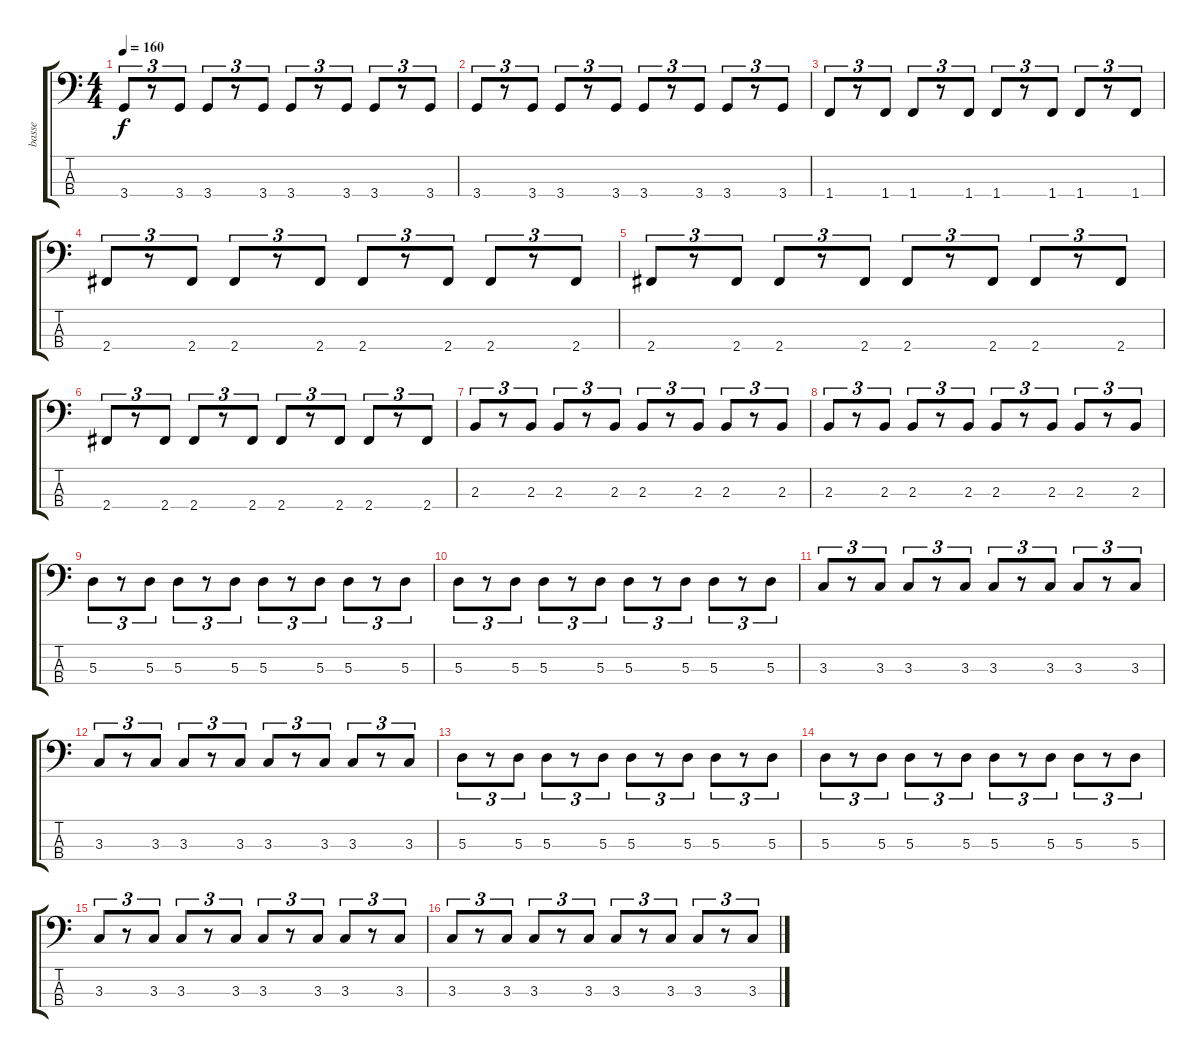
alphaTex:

\track ("basse" "basse") {instrument electricbasspick}
\staff {score tabs}
\tuning (G2 D2 A1 E1) {hide}
\ts (4 4)
\tempo 160
\clef f4
\ks c
3.4.8{tu (3 2) dy f} r.8{tu (3 2)} 3.4.8{tu (3 2)} 3.4.8{tu (3 2)} r.8{tu (3 2)} 3.4.8{tu (3 2)} 3.4.8{tu (3 2)} r.8{tu (3 2)} 3.4.8{tu (3 2)} 3.4.8{tu (3 2)} r.8{tu (3 2)} 3.4.8{tu (3 2)} |
3.4.8{tu (3 2)} r.8{tu (3 2)} 3.4.8{tu (3 2)} 3.4.8{tu (3 2)} r.8{tu (3 2)} 3.4.8{tu (3 2)} 3.4.8{tu (3 2)} r.8{tu (3 2)} 3.4.8{tu (3 2)} 3.4.8{tu (3 2)} r.8{tu (3 2)} 3.4.8{tu (3 2)} |
1.4.8{tu (3 2)} r.8{tu (3 2)} 1.4.8{tu (3 2)} 1.4.8{tu (3 2)} r.8{tu (3 2)} 1.4.8{tu (3 2)} 1.4.8{tu (3 2)} r.8{tu (3 2)} 1.4.8{tu (3 2)} 1.4.8{tu (3 2)} r.8{tu (3 2)} 1.4.8{tu (3 2)} |
2.4.8{tu (3 2)} r.8{tu (3 2)} 2.4.8{tu (3 2)} 2.4.8{tu (3 2)} r.8{tu (3 2)} 2.4.8{tu (3 2)} 2.4.8{tu (3 2)} r.8{tu (3 2)} 2.4.8{tu (3 2)} 2.4.8{tu (3 2)} r.8{tu (3 2)} 2.4.8{tu (3 2)} |
2.4.8{tu (3 2)} r.8{tu (3 2)} 2.4.8{tu (3 2)} 2.4.8{tu (3 2)} r.8{tu (3 2)} 2.4.8{tu (3 2)} 2.4.8{tu (3 2)} r.8{tu (3 2)} 2.4.8{tu (3 2)} 2.4.8{tu (3 2)} r.8{tu (3 2)} 2.4.8{tu (3 2)} |
2.4.8{tu (3 2)} r.8{tu (3 2)} 2.4.8{tu (3 2)} 2.4.8{tu (3 2)} r.8{tu (3 2)} 2.4.8{tu (3 2)} 2.4.8{tu (3 2)} r.8{tu (3 2)} 2.4.8{tu (3 2)} 2.4.8{tu (3 2)} r.8{tu (3 2)} 2.4.8{tu (3 2)} |
2.3.8{tu (3 2)} r.8{tu (3 2)} 2.3.8{tu (3 2)} 2.3.8{tu (3 2)} r.8{tu (3 2)} 2.3.8{tu (3 2)} 2.3.8{tu (3 2)} r.8{tu (3 2)} 2.3.8{tu (3 2)} 2.3.8{tu (3 2)} r.8{tu (3 2)} 2.3.8{tu (3 2)} |
2.3.8{tu (3 2)} r.8{tu (3 2)} 2.3.8{tu (3 2)} 2.3.8{tu (3 2)} r.8{tu (3 2)} 2.3.8{tu (3 2)} 2.3.8{tu (3 2)} r.8{tu (3 2)} 2.3.8{tu (3 2)} 2.3.8{tu (3 2)} r.8{tu (3 2)} 2.3.8{tu (3 2)} |
5.3.8{tu (3 2)} r.8{tu (3 2)} 5.3.8{tu (3 2)} 5.3.8{tu (3 2)} r.8{tu (3 2)} 5.3.8{tu (3 2)} 5.3.8{tu (3 2)} r.8{tu (3 2)} 5.3.8{tu (3 2)} 5.3.8{tu (3 2)} r.8{tu (3 2)} 5.3.8{tu (3 2)} |
5.3.8{tu (3 2)} r.8{tu (3 2)} 5.3.8{tu (3 2)} 5.3.8{tu (3 2)} r.8{tu (3 2)} 5.3.8{tu (3 2)} 5.3.8{tu (3 2)} r.8{tu (3 2)} 5.3.8{tu (3 2)} 5.3.8{tu (3 2)} r.8{tu (3 2)} 5.3.8{tu (3 2)} |
3.3.8{tu (3 2)} r.8{tu (3 2)} 3.3.8{tu (3 2)} 3.3.8{tu (3 2)} r.8{tu (3 2)} 3.3.8{tu (3 2)} 3.3.8{tu (3 2)} r.8{tu (3 2)} 3.3.8{tu (3 2)} 3.3.8{tu (3 2)} r.8{tu (3 2)} 3.3.8{tu (3 2)} |
3.3.8{tu (3 2)} r.8{tu (3 2)} 3.3.8{tu (3 2)} 3.3.8{tu (3 2)} r.8{tu (3 2)} 3.3.8{tu (3 2)} 3.3.8{tu (3 2)} r.8{tu (3 2)} 3.3.8{tu (3 2)} 3.3.8{tu (3 2)} r.8{tu (3 2)} 3.3.8{tu (3 2)} |
5.3.8{tu (3 2)} r.8{tu (3 2)} 5.3.8{tu (3 2)} 5.3.8{tu (3 2)} r.8{tu (3 2)} 5.3.8{tu (3 2)} 5.3.8{tu (3 2)} r.8{tu (3 2)} 5.3.8{tu (3 2)} 5.3.8{tu (3 2)} r.8{tu (3 2)} 5.3.8{tu (3 2)} |
5.3.8{tu (3 2)} r.8{tu (3 2)} 5.3.8{tu (3 2)} 5.3.8{tu (3 2)} r.8{tu (3 2)} 5.3.8{tu (3 2)} 5.3.8{tu (3 2)} r.8{tu (3 2)} 5.3.8{tu (3 2)} 5.3.8{tu (3 2)} r.8{tu (3 2)} 5.3.8{tu (3 2)} |
3.3.8{tu (3 2)} r.8{tu (3 2)} 3.3.8{tu (3 2)} 3.3.8{tu (3 2)} r.8{tu (3 2)} 3.3.8{tu (3 2)} 3.3.8{tu (3 2)} r.8{tu (3 2)} 3.3.8{tu (3 2)} 3.3.8{tu (3 2)} r.8{tu (3 2)} 3.3.8{tu (3 2)} |
3.3.8{tu (3 2)} r.8{tu (3 2)} 3.3.8{tu (3 2)} 3.3.8{tu (3 2)} r.8{tu (3 2)} 3.3.8{tu (3 2)} 3.3.8{tu (3 2)} r.8{tu (3 2)} 3.3.8{tu (3 2)} 3.3.8{tu (3 2)} r.8{tu (3 2)} 3.3.8{tu (3 2)}
